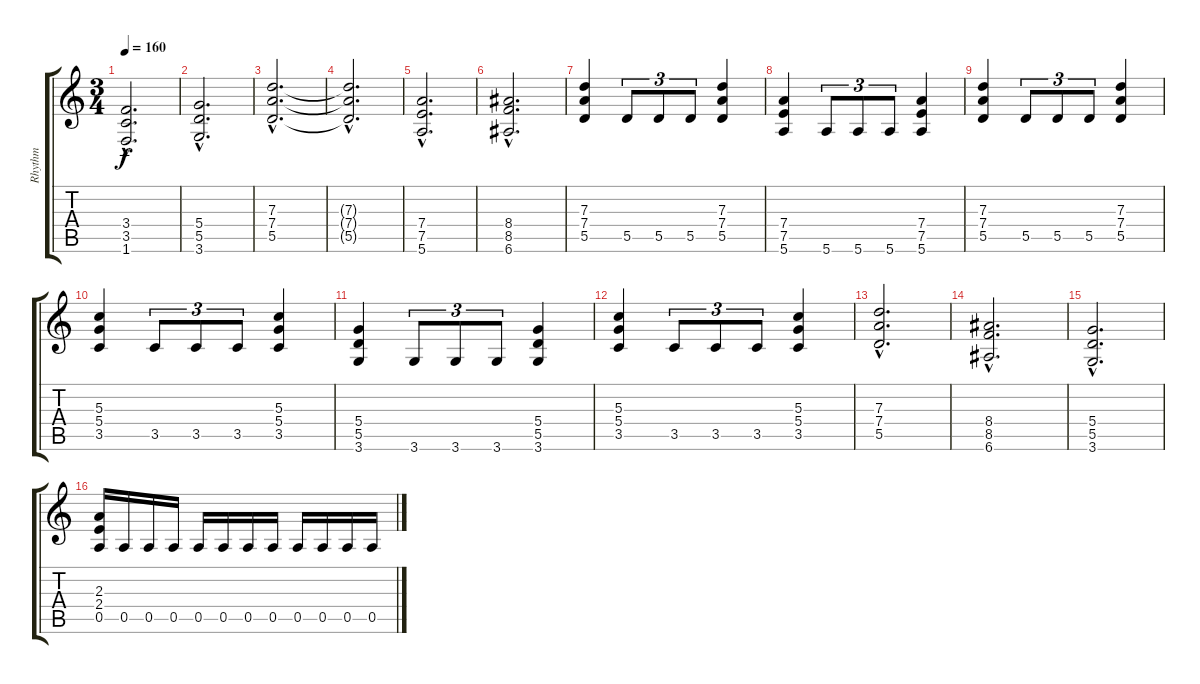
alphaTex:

\track ("Rhythm" "Rhythm") {instrument distortionguitar}
\staff {score tabs}
\tuning (E4 B3 G3 D3 A2 E2) {hide}
\ts (3 4)
\tempo 160
\clef g2
\ks c
(3.4{hac} 3.5{hac} 1.6{hac}).2{d dy f} |
(5.4{hac} 5.5{hac} 3.6{hac}).2{d} |
(7.3{hac} 7.4{hac} 5.5{hac}).2{d} |
(7.3{hac t} 7.4{hac t} 5.5{hac t}).2{d} |
(7.4{hac} 7.5{hac} 5.6{hac}).2{d} |
(8.4{hac} 8.5{hac} 6.6{hac}).2{d} |
(7.3 7.4 5.5).4 5.5.8{tu (3 2)} 5.5.8{tu (3 2)} 5.5.8{tu (3 2)} (7.3 7.4 5.5).4 |
(7.4 7.5 5.6).4 5.6.8{tu (3 2)} 5.6.8{tu (3 2)} 5.6.8{tu (3 2)} (7.4 7.5 5.6).4 |
(7.3 7.4 5.5).4 5.5.8{tu (3 2)} 5.5.8{tu (3 2)} 5.5.8{tu (3 2)} (7.3 7.4 5.5).4 |
(5.3 5.4 3.5).4 3.5.8{tu (3 2)} 3.5.8{tu (3 2)} 3.5.8{tu (3 2)} (5.3 5.4 3.5).4 |
(5.4 5.5 3.6).4 3.6.8{tu (3 2)} 3.6.8{tu (3 2)} 3.6.8{tu (3 2)} (5.4 5.5 3.6).4 |
(5.3 5.4 3.5).4 3.5.8{tu (3 2)} 3.5.8{tu (3 2)} 3.5.8{tu (3 2)} (5.3 5.4 3.5).4 |
(7.3{hac} 7.4{hac} 5.5{hac}).2{d} |
(8.4{hac} 8.5{hac} 6.6{hac}).2{d} |
(5.4{hac} 5.5{hac} 3.6{hac}).2{d} |
(2.3 2.4 0.5).16 0.5.16 0.5.16 0.5.16 0.5.16 0.5.16 0.5.16 0.5.16 0.5.16 0.5.16 0.5.16 0.5.16
